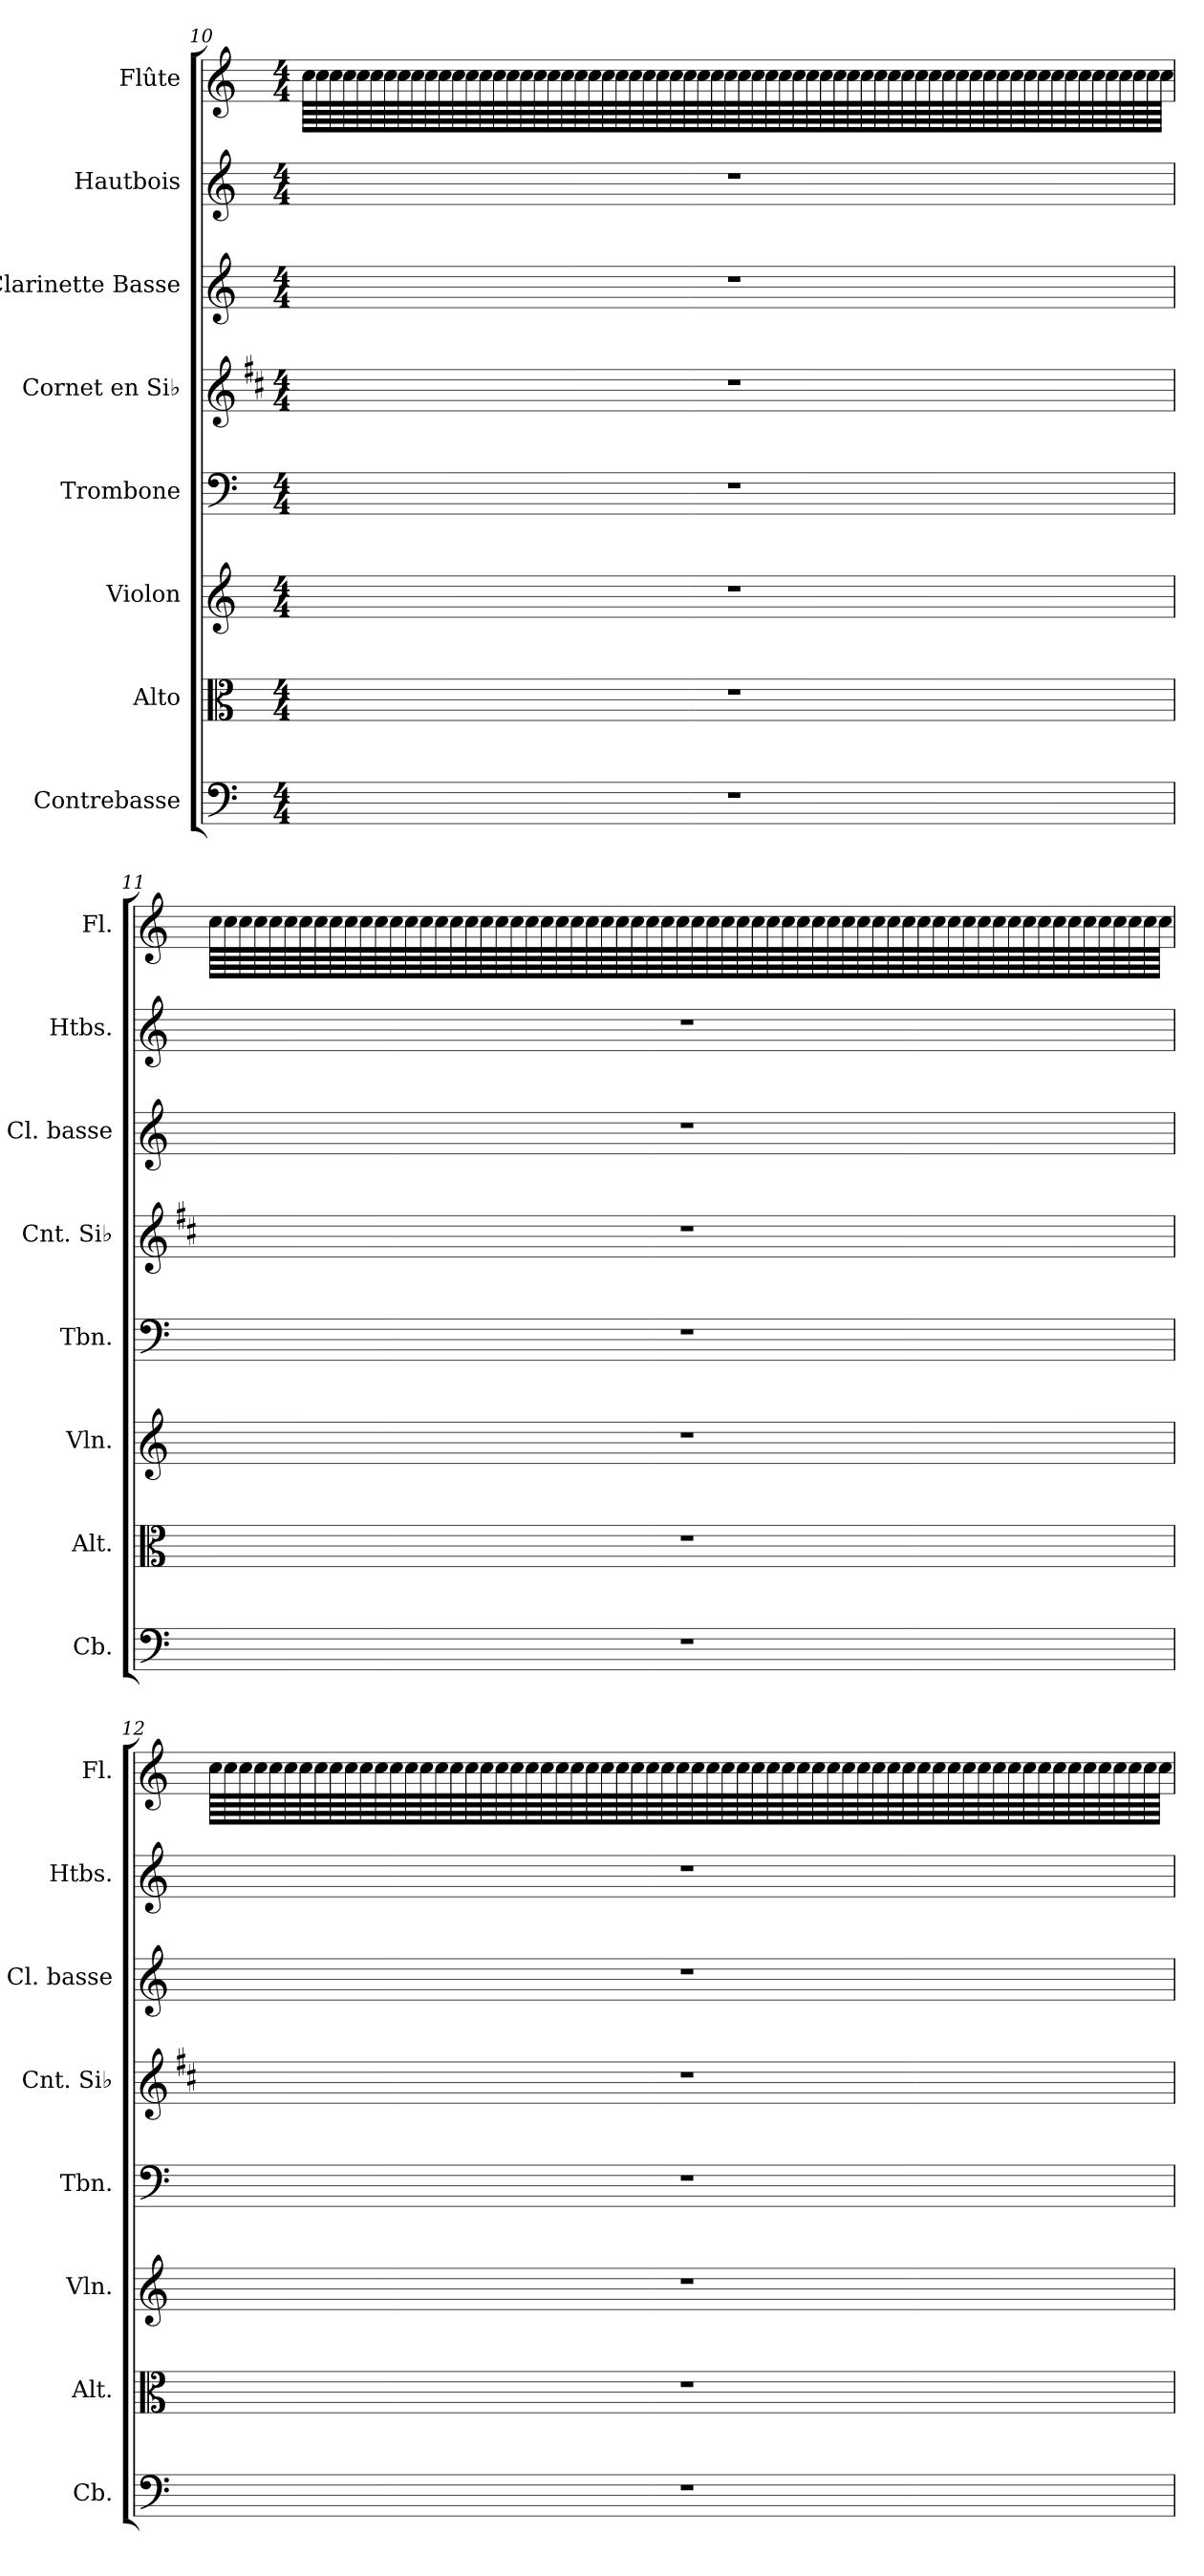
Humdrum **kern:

**kern	**kern	**kern	**kern	**kern	**kern	**kern	**kern
*part8	*part7	*part6	*part5	*part4	*part3	*part2	*part1
*staff8	*staff7	*staff6	*staff5	*staff4	*staff3	*staff2	*staff1
*I"Contrebasse	*I"Alto	*I"Violon	*I"Trombone	*I"Cornet en Si♭	*I"Clarinette Basse	*I"Hautbois	*I"Flûte
*I'Cb.	*I'Alt.	*I'Vln.	*I'Tbn.	*I'Cnt. Si♭	*I'Cl. basse	*I'Htbs.	*I'Fl.
!!LO:PB:g=z
*clefF4	*clefC3	*clefG2	*clefF4	*clefG2	*clefG2	*clefG2	*clefG2
*ITrd7c12	*	*	*	*ITrd1c2	*ITrd8c14	*	*
*k[]	*k[]	*k[]	*k[]	*k[]	*k[]	*k[]	*k[]
*M4/4	*M4/4	*M4/4	*M4/4	*M4/4	*M4/4	*M4/4	*M4/4
=10	=10	=10	=10	=10	=10	=10	=10
1r	1r	1r	1r	1r	1r	1r	64cc\LLLL
.	.	.	.	.	.	.	64cc\
.	.	.	.	.	.	.	64cc\
.	.	.	.	.	.	.	64cc\
.	.	.	.	.	.	.	64cc\
.	.	.	.	.	.	.	64cc\
.	.	.	.	.	.	.	64cc\
.	.	.	.	.	.	.	64cc\
.	.	.	.	.	.	.	64cc\
.	.	.	.	.	.	.	64cc\
.	.	.	.	.	.	.	64cc\
.	.	.	.	.	.	.	64cc\
.	.	.	.	.	.	.	64cc\
.	.	.	.	.	.	.	64cc\
.	.	.	.	.	.	.	64cc\
.	.	.	.	.	.	.	64cc\
.	.	.	.	.	.	.	64cc\
.	.	.	.	.	.	.	64cc\
.	.	.	.	.	.	.	64cc\
.	.	.	.	.	.	.	64cc\
.	.	.	.	.	.	.	64cc\
.	.	.	.	.	.	.	64cc\
.	.	.	.	.	.	.	64cc\
.	.	.	.	.	.	.	64cc\
.	.	.	.	.	.	.	64cc\
.	.	.	.	.	.	.	64cc\
.	.	.	.	.	.	.	64cc\
.	.	.	.	.	.	.	64cc\
.	.	.	.	.	.	.	64cc\
.	.	.	.	.	.	.	64cc\
.	.	.	.	.	.	.	64cc\
.	.	.	.	.	.	.	64cc\
.	.	.	.	.	.	.	64cc\
.	.	.	.	.	.	.	64cc\
.	.	.	.	.	.	.	64cc\
.	.	.	.	.	.	.	64cc\
.	.	.	.	.	.	.	64cc\
.	.	.	.	.	.	.	64cc\
.	.	.	.	.	.	.	64cc\
.	.	.	.	.	.	.	64cc\
.	.	.	.	.	.	.	64cc\
.	.	.	.	.	.	.	64cc\
.	.	.	.	.	.	.	64cc\
.	.	.	.	.	.	.	64cc\
.	.	.	.	.	.	.	64cc\
.	.	.	.	.	.	.	64cc\
.	.	.	.	.	.	.	64cc\
.	.	.	.	.	.	.	64cc\
.	.	.	.	.	.	.	64cc\
.	.	.	.	.	.	.	64cc\
.	.	.	.	.	.	.	64cc\
.	.	.	.	.	.	.	64cc\
.	.	.	.	.	.	.	64cc\
.	.	.	.	.	.	.	64cc\
.	.	.	.	.	.	.	64cc\
.	.	.	.	.	.	.	64cc\
.	.	.	.	.	.	.	64cc\
.	.	.	.	.	.	.	64cc\
.	.	.	.	.	.	.	64cc\
.	.	.	.	.	.	.	64cc\
.	.	.	.	.	.	.	64cc\
.	.	.	.	.	.	.	64cc\
.	.	.	.	.	.	.	64cc\
.	.	.	.	.	.	.	64cc\JJJJ
!!LO:PB:g=z
=11	=11	=11	=11	=11	=11	=11	=11
1r	1r	1r	1r	1r	1r	1r	64cc\LLLL
.	.	.	.	.	.	.	64cc\
.	.	.	.	.	.	.	64cc\
.	.	.	.	.	.	.	64cc\
.	.	.	.	.	.	.	64cc\
.	.	.	.	.	.	.	64cc\
.	.	.	.	.	.	.	64cc\
.	.	.	.	.	.	.	64cc\
.	.	.	.	.	.	.	64cc\
.	.	.	.	.	.	.	64cc\
.	.	.	.	.	.	.	64cc\
.	.	.	.	.	.	.	64cc\
.	.	.	.	.	.	.	64cc\
.	.	.	.	.	.	.	64cc\
.	.	.	.	.	.	.	64cc\
.	.	.	.	.	.	.	64cc\
.	.	.	.	.	.	.	64cc\
.	.	.	.	.	.	.	64cc\
.	.	.	.	.	.	.	64cc\
.	.	.	.	.	.	.	64cc\
.	.	.	.	.	.	.	64cc\
.	.	.	.	.	.	.	64cc\
.	.	.	.	.	.	.	64cc\
.	.	.	.	.	.	.	64cc\
.	.	.	.	.	.	.	64cc\
.	.	.	.	.	.	.	64cc\
.	.	.	.	.	.	.	64cc\
.	.	.	.	.	.	.	64cc\
.	.	.	.	.	.	.	64cc\
.	.	.	.	.	.	.	64cc\
.	.	.	.	.	.	.	64cc\
.	.	.	.	.	.	.	64cc\
.	.	.	.	.	.	.	64cc\
.	.	.	.	.	.	.	64cc\
.	.	.	.	.	.	.	64cc\
.	.	.	.	.	.	.	64cc\
.	.	.	.	.	.	.	64cc\
.	.	.	.	.	.	.	64cc\
.	.	.	.	.	.	.	64cc\
.	.	.	.	.	.	.	64cc\
.	.	.	.	.	.	.	64cc\
.	.	.	.	.	.	.	64cc\
.	.	.	.	.	.	.	64cc\
.	.	.	.	.	.	.	64cc\
.	.	.	.	.	.	.	64cc\
.	.	.	.	.	.	.	64cc\
.	.	.	.	.	.	.	64cc\
.	.	.	.	.	.	.	64cc\
.	.	.	.	.	.	.	64cc\
.	.	.	.	.	.	.	64cc\
.	.	.	.	.	.	.	64cc\
.	.	.	.	.	.	.	64cc\
.	.	.	.	.	.	.	64cc\
.	.	.	.	.	.	.	64cc\
.	.	.	.	.	.	.	64cc\
.	.	.	.	.	.	.	64cc\
.	.	.	.	.	.	.	64cc\
.	.	.	.	.	.	.	64cc\
.	.	.	.	.	.	.	64cc\
.	.	.	.	.	.	.	64cc\
.	.	.	.	.	.	.	64cc\
.	.	.	.	.	.	.	64cc\
.	.	.	.	.	.	.	64cc\
.	.	.	.	.	.	.	64cc\JJJJ
!!LO:PB:g=z
=12	=12	=12	=12	=12	=12	=12	=12
1r	1r	1r	1r	1r	1r	1r	64cc\LLLL
.	.	.	.	.	.	.	64cc\
.	.	.	.	.	.	.	64cc\
.	.	.	.	.	.	.	64cc\
.	.	.	.	.	.	.	64cc\
.	.	.	.	.	.	.	64cc\
.	.	.	.	.	.	.	64cc\
.	.	.	.	.	.	.	64cc\
.	.	.	.	.	.	.	64cc\
.	.	.	.	.	.	.	64cc\
.	.	.	.	.	.	.	64cc\
.	.	.	.	.	.	.	64cc\
.	.	.	.	.	.	.	64cc\
.	.	.	.	.	.	.	64cc\
.	.	.	.	.	.	.	64cc\
.	.	.	.	.	.	.	64cc\
.	.	.	.	.	.	.	64cc\
.	.	.	.	.	.	.	64cc\
.	.	.	.	.	.	.	64cc\
.	.	.	.	.	.	.	64cc\
.	.	.	.	.	.	.	64cc\
.	.	.	.	.	.	.	64cc\
.	.	.	.	.	.	.	64cc\
.	.	.	.	.	.	.	64cc\
.	.	.	.	.	.	.	64cc\
.	.	.	.	.	.	.	64cc\
.	.	.	.	.	.	.	64cc\
.	.	.	.	.	.	.	64cc\
.	.	.	.	.	.	.	64cc\
.	.	.	.	.	.	.	64cc\
.	.	.	.	.	.	.	64cc\
.	.	.	.	.	.	.	64cc\
.	.	.	.	.	.	.	64cc\
.	.	.	.	.	.	.	64cc\
.	.	.	.	.	.	.	64cc\
.	.	.	.	.	.	.	64cc\
.	.	.	.	.	.	.	64cc\
.	.	.	.	.	.	.	64cc\
.	.	.	.	.	.	.	64cc\
.	.	.	.	.	.	.	64cc\
.	.	.	.	.	.	.	64cc\
.	.	.	.	.	.	.	64cc\
.	.	.	.	.	.	.	64cc\
.	.	.	.	.	.	.	64cc\
.	.	.	.	.	.	.	64cc\
.	.	.	.	.	.	.	64cc\
.	.	.	.	.	.	.	64cc\
.	.	.	.	.	.	.	64cc\
.	.	.	.	.	.	.	64cc\
.	.	.	.	.	.	.	64cc\
.	.	.	.	.	.	.	64cc\
.	.	.	.	.	.	.	64cc\
.	.	.	.	.	.	.	64cc\
.	.	.	.	.	.	.	64cc\
.	.	.	.	.	.	.	64cc\
.	.	.	.	.	.	.	64cc\
.	.	.	.	.	.	.	64cc\
.	.	.	.	.	.	.	64cc\
.	.	.	.	.	.	.	64cc\
.	.	.	.	.	.	.	64cc\
.	.	.	.	.	.	.	64cc\
.	.	.	.	.	.	.	64cc\
.	.	.	.	.	.	.	64cc\
.	.	.	.	.	.	.	64cc\JJJJ
=	=	=	=	=	=	=	=
*-	*-	*-	*-	*-	*-	*-	*-
